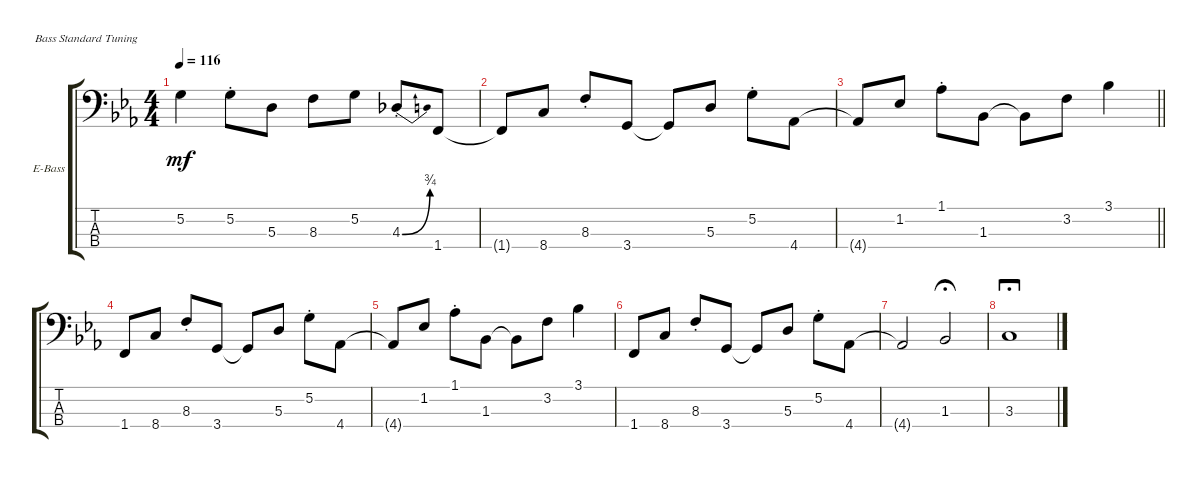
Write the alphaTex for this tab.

\defaultSystemsLayout 4
\bracketExtendMode groupsimilarinstruments
\firstSystemTrackNameOrientation horizontal
\otherSystemsTrackNameOrientation horizontal
\track ("Electric Bass" "E-Bass") {instrument electricbassfinger}
\staff {score tabs}
\tuning (G2 D2 A1 E1)
\ts (4 4)
\tempo 116
\clef f4
\ks cminor
5.2{t}.4{dy mf} 5.2{st}.8 5.3.8 8.3.8 5.2.8 4.3{be (bend 0 0 30 3) st}.8 1.4.8 |
1.4{t}.8 8.4.8 8.3{st}.8 3.4.8 3.4{t}.8 5.3.8 5.2{st}.8 4.4.8 |
\barLineRight lightlight
4.4{t}.8 1.2.8 1.1{st}.8 1.3.8 1.3{t}.8 3.2.8 3.1.4 |
1.4.8 8.4.8 8.3{st}.8 3.4.8 3.4{t}.8 5.3.8 5.2{st}.8 4.4.8 |
4.4{t}.8 1.2.8 1.1{st}.8 1.3.8 1.3{t}.8 3.2.8 3.1.4 |
1.4.8 8.4.8 8.3{st}.8 3.4.8 3.4{t}.8 5.3.8 5.2{st}.8 4.4.8 |
4.4{t}.2 1.3.2{fermata (medium 0.4)} |
3.3.1{fermata (long 1)}
